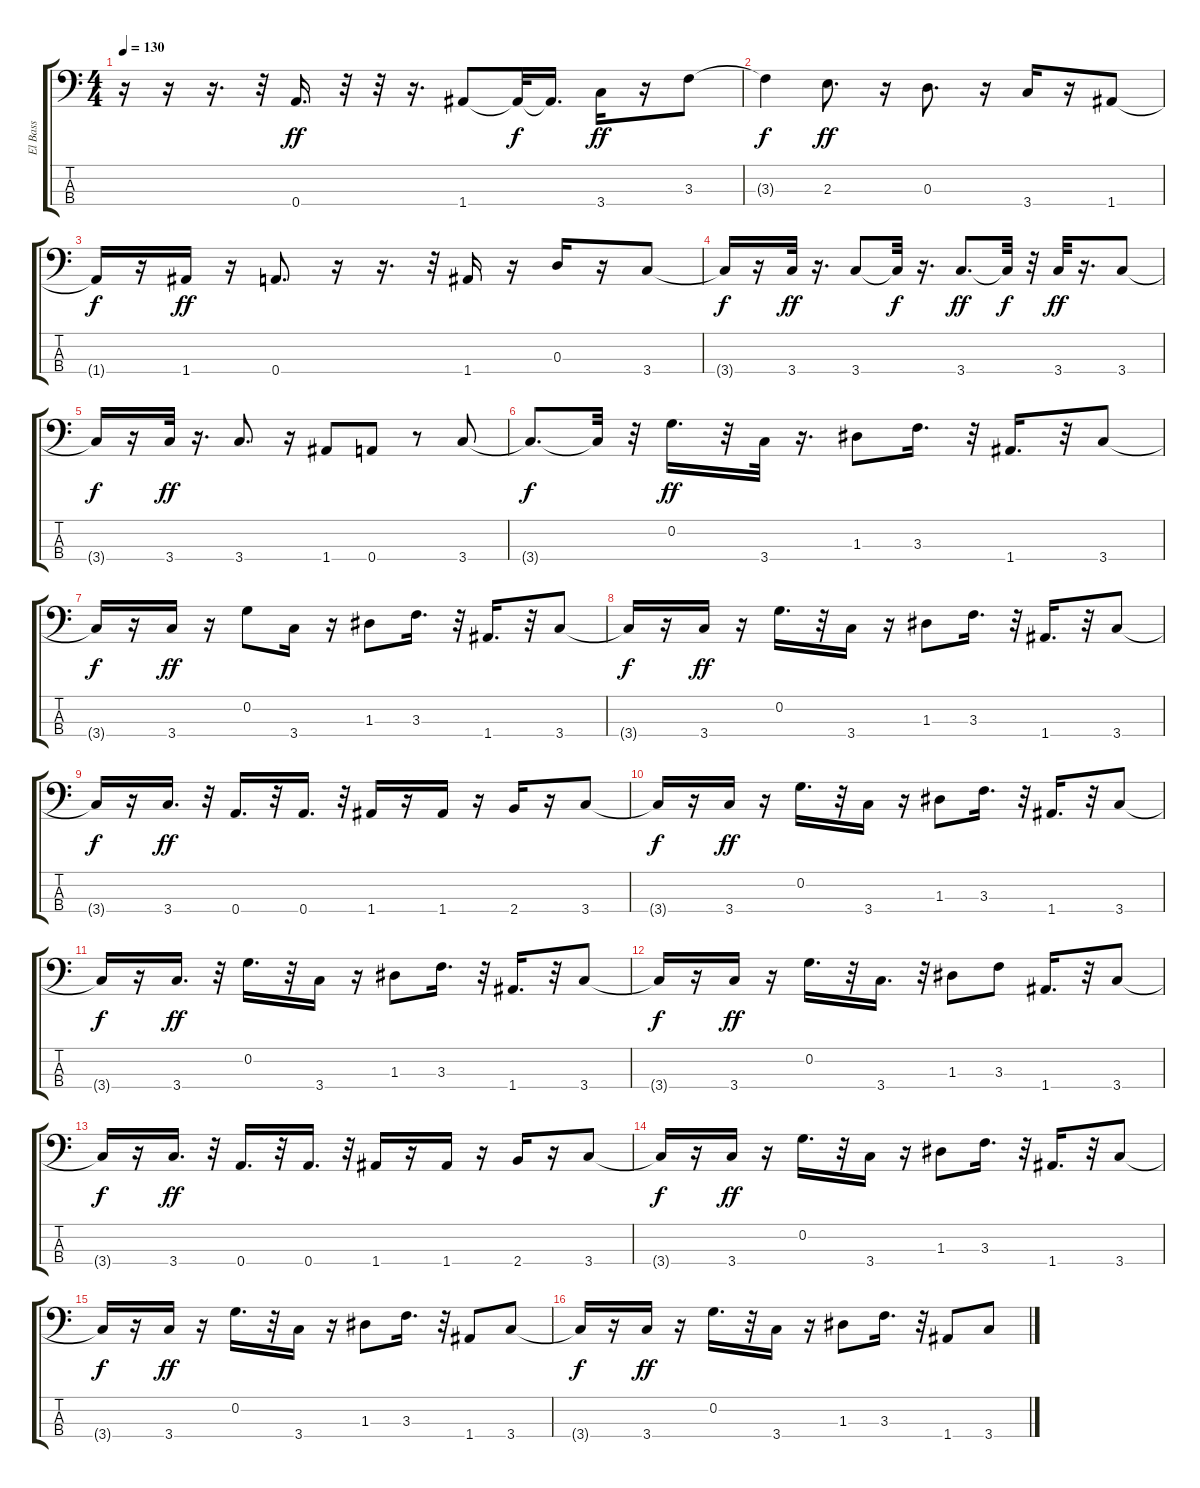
\track ("El Bass             " "El Bass   ") {instrument slapbass2}
\staff {score tabs}
\tuning (C-1 G2 D2 A1) {hide}
\ts (4 4)
\tempo 130
\clef f4
\ks c
r.16{dy ff} r.16 r.16{d} r.32 0.4.16{d} r.32 r.32 r.16{d} 1.4.8 1.4{t}.32{dy f} 1.4{t}.16{d} 3.4.16{dy ff} r.16 3.3.8 |
3.3{t}.4{dy f} 2.3.8{d dy ff} r.16 0.3.8{d} r.16 3.4.16 r.16 1.4.8 |
1.4{t}.16{dy f} r.16 1.4.16{dy ff} r.16 0.4.8{d} r.16 r.16{d} r.32 1.4.16 r.16 0.3.16 r.16 3.4.8 |
3.4{t}.16{dy f} r.16 3.4.32{dy ff} r.16{d} 3.4.8 3.4{t}.32{dy f} r.16{d} 3.4.8{d dy ff} 3.4{t}.32{dy f} r.32 3.4.32{dy ff} r.16{d} 3.4.8 |
3.4{t}.16{dy f} r.16 3.4.32{dy ff} r.16{d} 3.4.8{d} r.16 1.4.8 0.4.8 r.8 3.4.8 |
3.4{t}.8{d dy f} 3.4{t}.32 r.32 0.2.16{d dy ff} r.32 3.4.32 r.16{d} 1.3.8 3.3.16{d} r.32 1.4.16{d} r.32 3.4.8 |
3.4{t}.16{dy f} r.16 3.4.16{dy ff} r.16 0.2.8 3.4.16 r.16 1.3.8 3.3.16{d} r.32 1.4.16{d} r.32 3.4.8 |
3.4{t}.16{dy f} r.16 3.4.16{dy ff} r.16 0.2.16{d} r.32 3.4.16 r.16 1.3.8 3.3.16{d} r.32 1.4.16{d} r.32 3.4.8 |
3.4{t}.16{dy f} r.16 3.4.16{d dy ff} r.32 0.4.16{d} r.32 0.4.16{d} r.32 1.4.16 r.16 1.4.16 r.16 2.4.16 r.16 3.4.8 |
3.4{t}.16{dy f} r.16 3.4.16{dy ff} r.16 0.2.16{d} r.32 3.4.16 r.16 1.3.8 3.3.16{d} r.32 1.4.16{d} r.32 3.4.8 |
3.4{t}.16{dy f} r.16 3.4.16{d dy ff} r.32 0.2.16{d} r.32 3.4.16 r.16 1.3.8 3.3.16{d} r.32 1.4.16{d} r.32 3.4.8 |
3.4{t}.16{dy f} r.16 3.4.16{dy ff} r.16 0.2.16{d} r.32 3.4.16{d} r.32 1.3.8 3.3.8 1.4.16{d} r.32 3.4.8 |
3.4{t}.16{dy f} r.16 3.4.16{d dy ff} r.32 0.4.16{d} r.32 0.4.16{d} r.32 1.4.16 r.16 1.4.16 r.16 2.4.16 r.16 3.4.8 |
3.4{t}.16{dy f} r.16 3.4.16{dy ff} r.16 0.2.16{d} r.32 3.4.16 r.16 1.3.8 3.3.16{d} r.32 1.4.16{d} r.32 3.4.8 |
3.4{t}.16{dy f} r.16 3.4.16{dy ff} r.16 0.2.16{d} r.32 3.4.16 r.16 1.3.8 3.3.16{d} r.32 1.4.8 3.4.8 |
3.4{t}.16{dy f} r.16 3.4.16{dy ff} r.16 0.2.16{d} r.32 3.4.16 r.16 1.3.8 3.3.16{d} r.32 1.4.8 3.4.8
